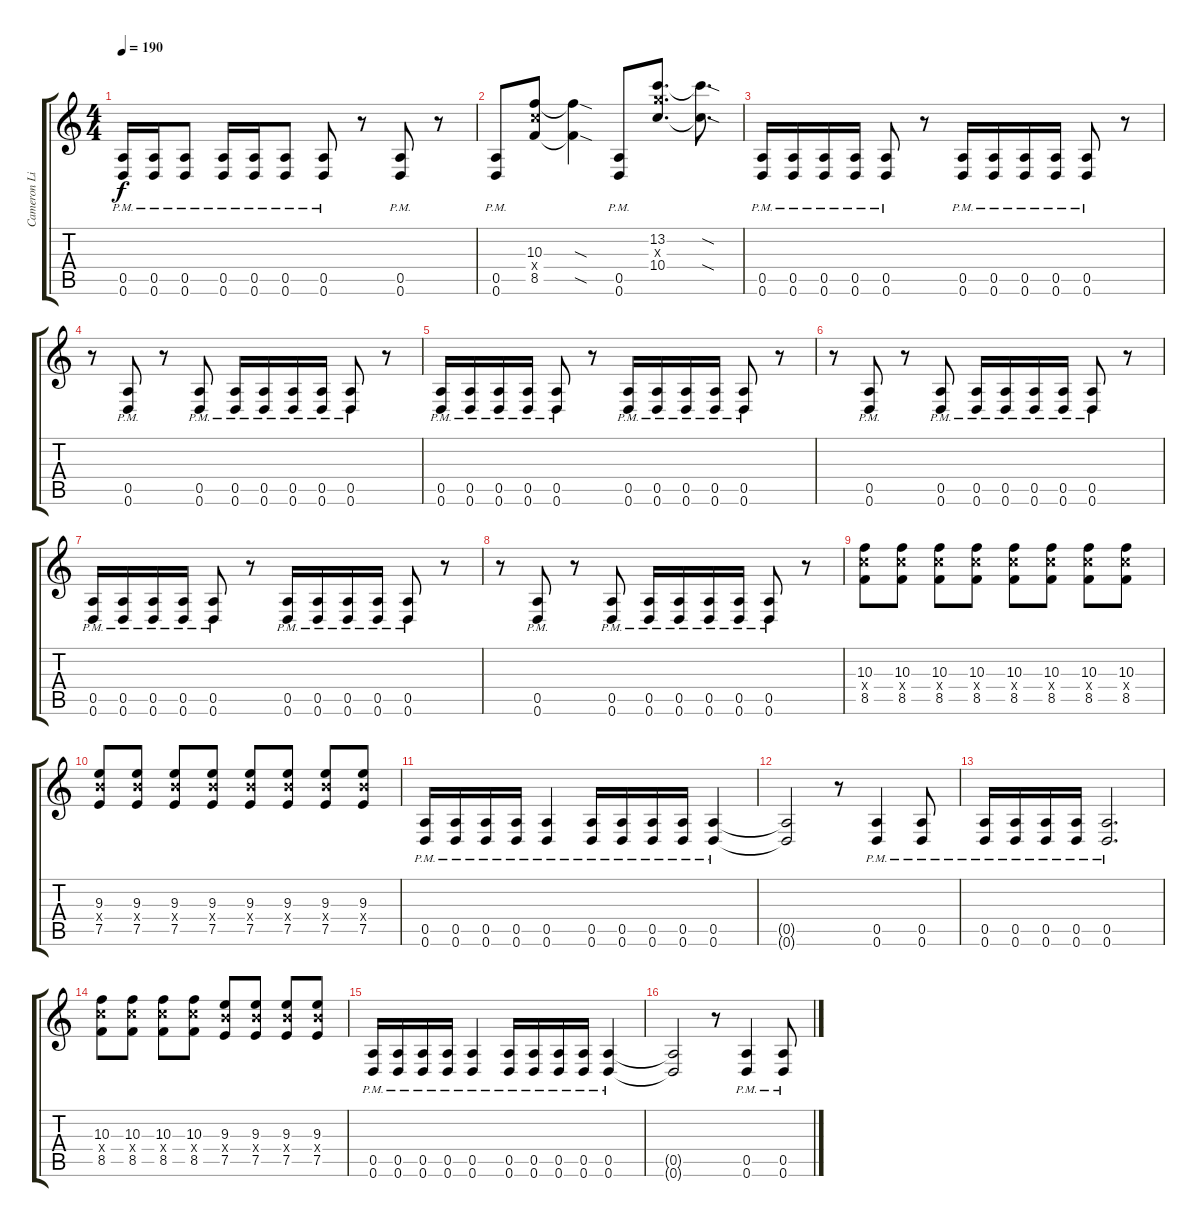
\track ("Cameron Liddell" "Cameron Li") {instrument distortionguitar}
\staff {score tabs}
\tuning (E4 B3 G3 D3 A2 D2) {hide}
\ts (4 4)
\tempo 190
\clef g2
\ks c
(0.5{pm} 0.6{pm}).16{dy f} (0.5{pm} 0.6{pm}).16 (0.5{pm} 0.6{pm}).8 (0.5{pm} 0.6{pm}).16 (0.5{pm} 0.6{pm}).16 (0.5{pm} 0.6{pm}).8 (0.5{pm} 0.6{pm}).8 r.8 (0.5{pm} 0.6{pm}).8 r.8 |
(0.5{pm} 0.6{pm}).8 (10.3 10.4{x} 8.5).8 (10.3{sod t} 8.5{sod t}).4 (0.5{pm} 0.6{pm}).8 (13.2 12.3{x} 10.4).8{d} (13.2{sod t} 10.4{sod t}).8{d} |
(0.5{pm} 0.6{pm}).16 (0.5{pm} 0.6{pm}).16 (0.5{pm} 0.6{pm}).16 (0.5{pm} 0.6{pm}).16 (0.5{pm} 0.6{pm}).8 r.8 (0.5{pm} 0.6{pm}).16 (0.5{pm} 0.6{pm}).16 (0.5{pm} 0.6{pm}).16 (0.5{pm} 0.6{pm}).16 (0.5{pm} 0.6{pm}).8 r.8 |
r.8 (0.5{pm} 0.6{pm}).8 r.8 (0.5{pm} 0.6{pm}).8 (0.5{pm} 0.6{pm}).16 (0.5{pm} 0.6{pm}).16 (0.5{pm} 0.6{pm}).16 (0.5{pm} 0.6{pm}).16 (0.5{pm} 0.6{pm}).8 r.8 |
(0.5{pm} 0.6{pm}).16 (0.5{pm} 0.6{pm}).16 (0.5{pm} 0.6{pm}).16 (0.5{pm} 0.6{pm}).16 (0.5{pm} 0.6{pm}).8 r.8 (0.5{pm} 0.6{pm}).16 (0.5{pm} 0.6{pm}).16 (0.5{pm} 0.6{pm}).16 (0.5{pm} 0.6{pm}).16 (0.5{pm} 0.6{pm}).8 r.8 |
r.8 (0.5{pm} 0.6{pm}).8 r.8 (0.5{pm} 0.6{pm}).8 (0.5{pm} 0.6{pm}).16 (0.5{pm} 0.6{pm}).16 (0.5{pm} 0.6{pm}).16 (0.5{pm} 0.6{pm}).16 (0.5{pm} 0.6{pm}).8 r.8 |
(0.5{pm} 0.6{pm}).16 (0.5{pm} 0.6{pm}).16 (0.5{pm} 0.6{pm}).16 (0.5{pm} 0.6{pm}).16 (0.5{pm} 0.6{pm}).8 r.8 (0.5{pm} 0.6{pm}).16 (0.5{pm} 0.6{pm}).16 (0.5{pm} 0.6{pm}).16 (0.5{pm} 0.6{pm}).16 (0.5{pm} 0.6{pm}).8 r.8 |
r.8 (0.5{pm} 0.6{pm}).8 r.8 (0.5{pm} 0.6{pm}).8 (0.5{pm} 0.6{pm}).16 (0.5{pm} 0.6{pm}).16 (0.5{pm} 0.6{pm}).16 (0.5{pm} 0.6{pm}).16 (0.5{pm} 0.6{pm}).8 r.8 |
(10.3 10.4{x} 8.5).8 (10.3 10.4{x} 8.5).8 (10.3 10.4{x} 8.5).8 (10.3 10.4{x} 8.5).8 (10.3 10.4{x} 8.5).8 (10.3 10.4{x} 8.5).8 (10.3 10.4{x} 8.5).8 (10.3 10.4{x} 8.5).8 |
(9.3 9.4{x} 7.5).8 (9.3 9.4{x} 7.5).8 (9.3 9.4{x} 7.5).8 (9.3 9.4{x} 7.5).8 (9.3 9.4{x} 7.5).8 (9.3 9.4{x} 7.5).8 (9.3 9.4{x} 7.5).8 (9.3 9.4{x} 7.5).8 |
(0.5{pm} 0.6{pm}).16 (0.5{pm} 0.6{pm}).16 (0.5{pm} 0.6{pm}).16 (0.5{pm} 0.6{pm}).16 (0.5{pm} 0.6{pm}).4 (0.5{pm} 0.6{pm}).16 (0.5{pm} 0.6{pm}).16 (0.5{pm} 0.6{pm}).16 (0.5{pm} 0.6{pm}).16 (0.5{pm} 0.6{pm}).4 |
(0.5{t} 0.6{t}).2 r.8 (0.5{pm} 0.6{pm}).4 (0.5{pm} 0.6{pm}).8 |
(0.5{pm} 0.6{pm}).16 (0.5{pm} 0.6{pm}).16 (0.5{pm} 0.6{pm}).16 (0.5{pm} 0.6{pm}).16 (0.5{pm} 0.6{pm}).2{d} |
(10.3 10.4{x} 8.5).8 (10.3 10.4{x} 8.5).8 (10.3 10.4{x} 8.5).8 (10.3 10.4{x} 8.5).8 (9.3 9.4{x} 7.5).8 (9.3 9.4{x} 7.5).8 (9.3 9.4{x} 7.5).8 (9.3 9.4{x} 7.5).8 |
(0.5{pm} 0.6{pm}).16 (0.5{pm} 0.6{pm}).16 (0.5{pm} 0.6{pm}).16 (0.5{pm} 0.6{pm}).16 (0.5{pm} 0.6{pm}).4 (0.5{pm} 0.6{pm}).16 (0.5{pm} 0.6{pm}).16 (0.5{pm} 0.6{pm}).16 (0.5{pm} 0.6{pm}).16 (0.5{pm} 0.6{pm}).4 |
(0.5{t} 0.6{t}).2 r.8 (0.5{pm} 0.6{pm}).4 (0.5{pm} 0.6{pm}).8
